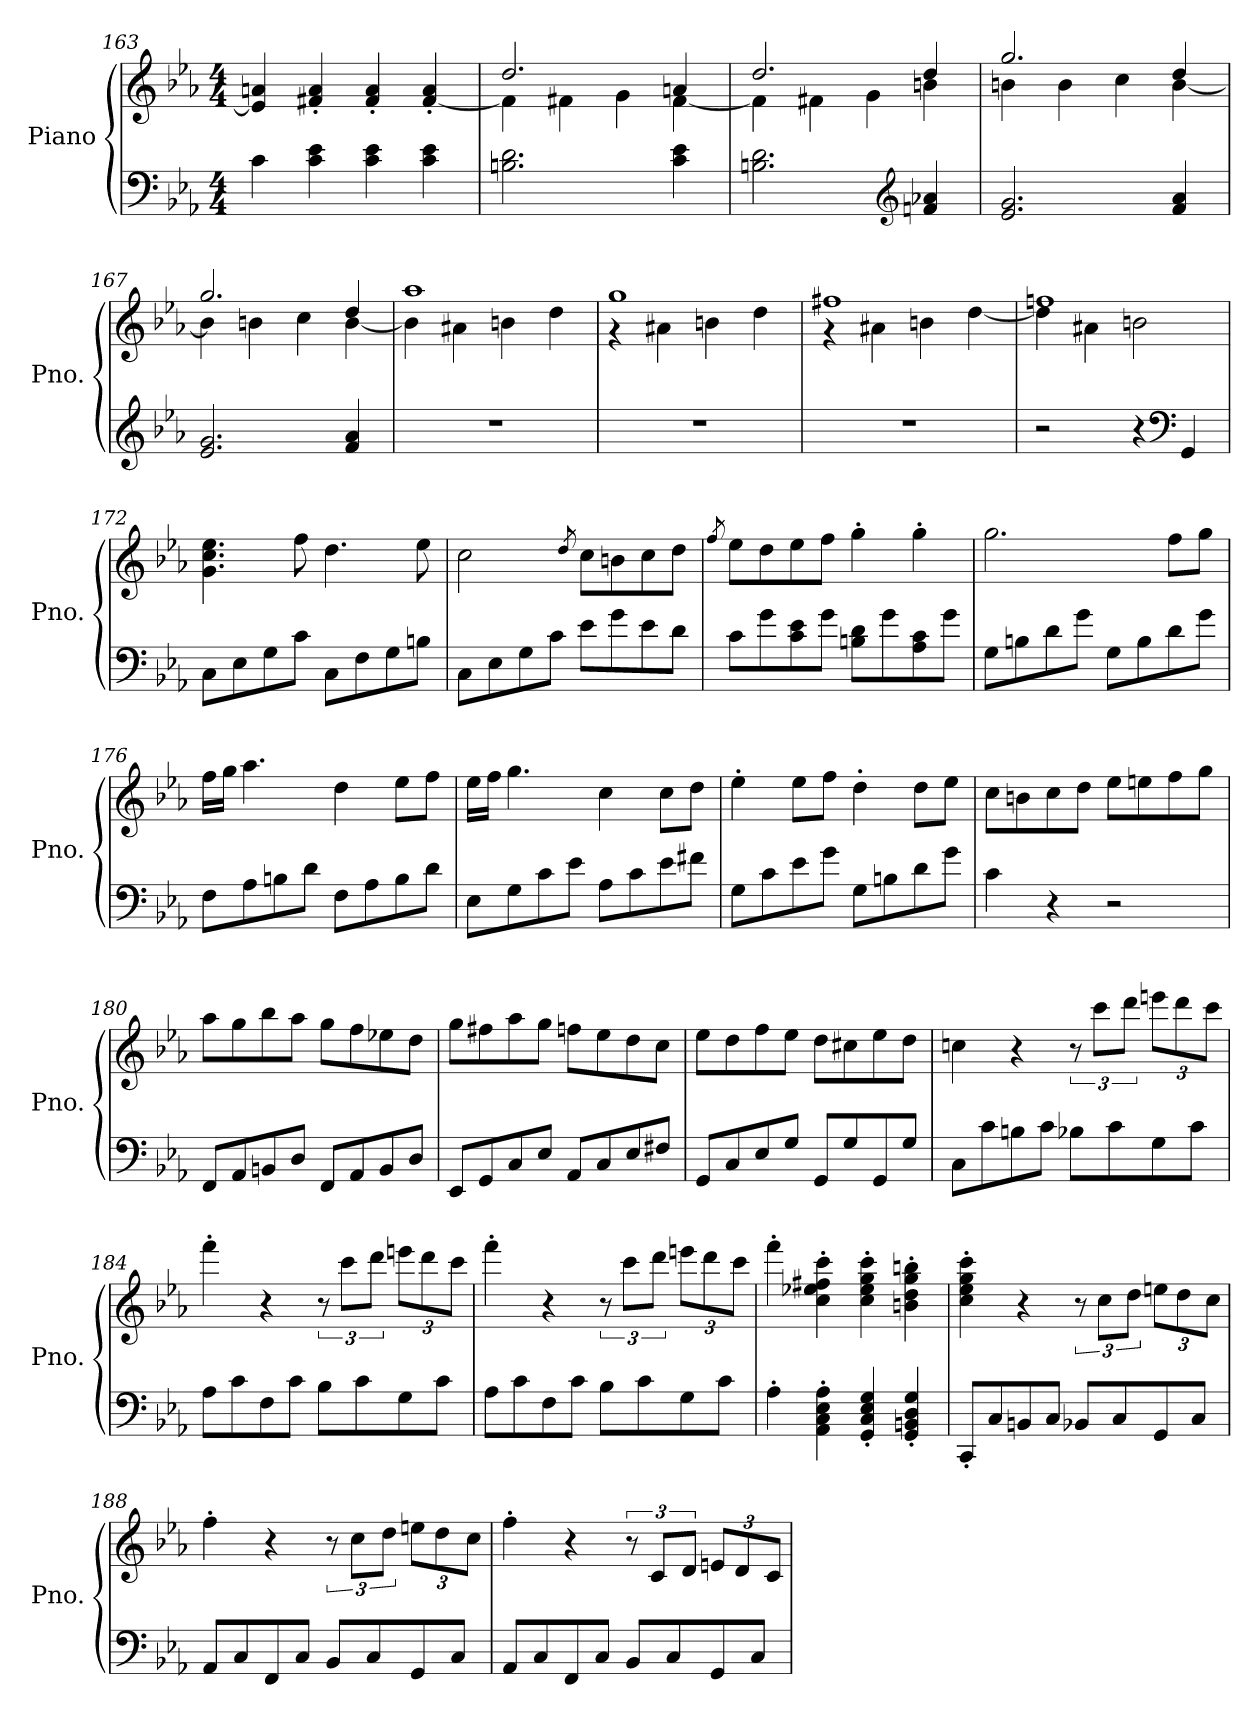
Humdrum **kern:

**kern	**kern
*part1	*part1
*staff2	*staff1
*I"Piano	*
*I'Pno.	*
!!LO:LB:g=z
*clefF4	*clefG2
*k[b-e-a-]	*k[b-e-a-]
*M4/4	*M4/4
=163	=163
4c\	4e-/] 4an/
4c\ 4e-\	4f#X/' 4a/'
4c\ 4e-\	4f#/' 4a/'
4c\ 4e-\	[4f#/' 4a/'
=164	=164
*	*^
2.Bn\ 2.d\	2.dd/	4f#\]
.	.	4f#X\
.	.	4g\
4c\ 4e-\	4an/	[4f#\
=165	=165	=165
2.Bn\ 2.d\	2.dd/	4f#\]
.	.	4f#X\
.	.	4g\
*clefG2	*	*
4fn/ 4a-X/	4dd/	4bn\
=166	=166	=166
2.e-/ 2.g/	2.gg/	4bn\
.	.	4b\
.	.	4cc\
4f/ 4a-/	4dd/	[4b\
=167	=167	=167
2.e-/ 2.g/	2.gg/	4b\]
.	.	4bn\
.	.	4cc\
4f/ 4a-/	4dd/	[4b\
=168	=168	=168
1r	1aa-	4b\]
.	.	4a#X\
.	.	4bn\
.	.	4dd\
!!LO:PB:g=z	!!
=169	=169	=169
1r	1gg	4r
.	.	4a#X\
.	.	4bn\
.	.	4dd\
=170	=170	=170
1r	1ff#X	4r
.	.	4a#X\
.	.	4bn\
.	.	[4dd\
=171	=171	=171
2r	1ffn	4dd\]
.	.	4a#X\
4r	.	2bn\
*clefF4	*	*
4GG/	.	.
*	*v	*v
=172	=172
8C\L	4.g\ 4.cc\ 4.ee-\
8E-\	.
8G\	.
8c\J	8ff\
8C\L	4.dd\
8F\	.
8G\	.
8Bn\J	8ee-\
=173	=173
8C\L	2cc\
8E-\	.
8G\	.
8c\J	.
.	8qdd/
8e-\L	8cc\L
8g\	8bn\
8e-\	8cc\
8d\J	8dd\J
!!LO:LB:g=z
=174	=174
.	8qff/
8c\L	8ee-\L
8g\	8dd\
8c\ 8e-\	8ee-\
8g\J	8ff\J
8Bn\ 8d\L	4gg'\
8g\	.
8A-\ 8c\	4gg'\
8g\J	.
=175	=175
8G\L	2.gg\
8Bn\	.
8d\	.
8g\J	.
8G\L	.
8B\	.
8d\	8ff\L
8g\J	8gg\J
=176	=176
8F\L	16ff\LL
.	16gg\JJ
8A-\	4.aa-\
8Bn\	.
8d\J	.
8F\L	4dd\
8A-\	.
8B\	8ee-\L
8d\J	8ff\J
!!LO:LB:g=z
=177	=177
8E-\L	16ee-\LL
.	16ff\JJ
8G\	4.gg\
8c\	.
8e-\J	.
8A-\L	4cc\
8c\	.
8e-\	8cc\L
8f#X\J	8dd\J
=178	=178
8G\L	4ee-'\
8c\	.
8e-\	8ee-\L
8g\J	8ff\J
8G\L	4dd'\
8Bn\	.
8d\	8dd\L
8g\J	8ee-\J
=179	=179
4c\	8cc\L
.	8bn\
4r	8cc\
.	8dd\J
2r	8ee-\L
.	8een\
.	8ff\
.	8gg\J
=180	=180
8FF/L	8aa-\L
8AA-/	8gg\
8BBn/	8bb-\
8D/J	8aa-\J
8FF/L	8gg\L
8AA-/	8ff\
8BB/	8ee-X\
8D/J	8dd\J
!!LO:LB:g=z
=181	=181
8EE-/L	8gg\L
8GG/	8ff#X\
8C/	8aa-\
8E-/J	8gg\J
8AA-/L	8ffn\L
8C/	8ee-\
8E-/	8dd\
8F#X/J	8cc\J
=182	=182
8GG/L	8ee-\L
8C/	8dd\
8E-/	8ff\
8G/J	8ee-\J
8GG/L	8dd\L
8G/	8cc#X\
8GG/	8ee-\
8G/J	8dd\J
=183	=183
8C\L	4ccn\
8c\	.
8Bn\	4r
8c\J	.
8B-X\L	12r
.	12ccc\L
8c\	.
.	12ddd\J
*	*Xbrackettup
8G\	12eeen\L
.	12ddd\
8c\J	.
.	12ccc\J
!!LO:LB:g=z
=184	=184
8A-\L	4fff'\
8c\	.
8F\	4r
8c\J	.
*	*brackettup
8B-\L	12r
.	12ccc\L
8c\	.
.	12ddd\J
*	*Xbrackettup
8G\	12eeen\L
.	12ddd\
8c\J	.
.	12ccc\J
=185	=185
8A-\L	4fff'\
8c\	.
8F\	4r
8c\J	.
*	*brackettup
8B-\L	12r
.	12ccc\L
8c\	.
.	12ddd\J
*	*Xbrackettup
8G\	12eeen\L
.	12ddd\
8c\J	.
.	12ccc\J
=186	=186
4A-'\	4fff'\
4AA-\' 4C\' 4E-\' 4A-\'	4cc\' 4ee-X\' 4ff#X\' 4ccc\'
4GG/' 4C/' 4E-/' 4G/'	4cc\' 4ee-\' 4gg\' 4ccc\'
4GG/' 4BBn/' 4D/' 4G/'	4bn\' 4dd\' 4gg\' 4bbn\'
!!LO:LB:g=z
=187	=187
8CC'/L	4cc\' 4ee-\' 4gg\' 4ccc\'
8C/	.
8BBn/	4r
8C/J	.
*	*brackettup
8BB-X/L	12r
.	12cc\L
8C/	.
.	12dd\J
*	*Xbrackettup
8GG/	12een\L
.	12dd\
8C/J	.
.	12cc\J
=188	=188
8AA-/L	4ff'\
8C/	.
8FF/	4r
8C/J	.
*	*brackettup
8BB-/L	12r
.	12cc\L
8C/	.
.	12dd\J
*	*Xbrackettup
8GG/	12een\L
.	12dd\
8C/J	.
.	12cc\J
=189	=189
8AA-/L	4ff'\
8C/	.
8FF/	4r
8C/J	.
*	*brackettup
8BB-/L	12r
.	12c/L
8C/	.
.	12d/J
*	*Xbrackettup
8GG/	12en/L
.	12d/
8C/J	.
.	12c/J
=	=
*-	*-
